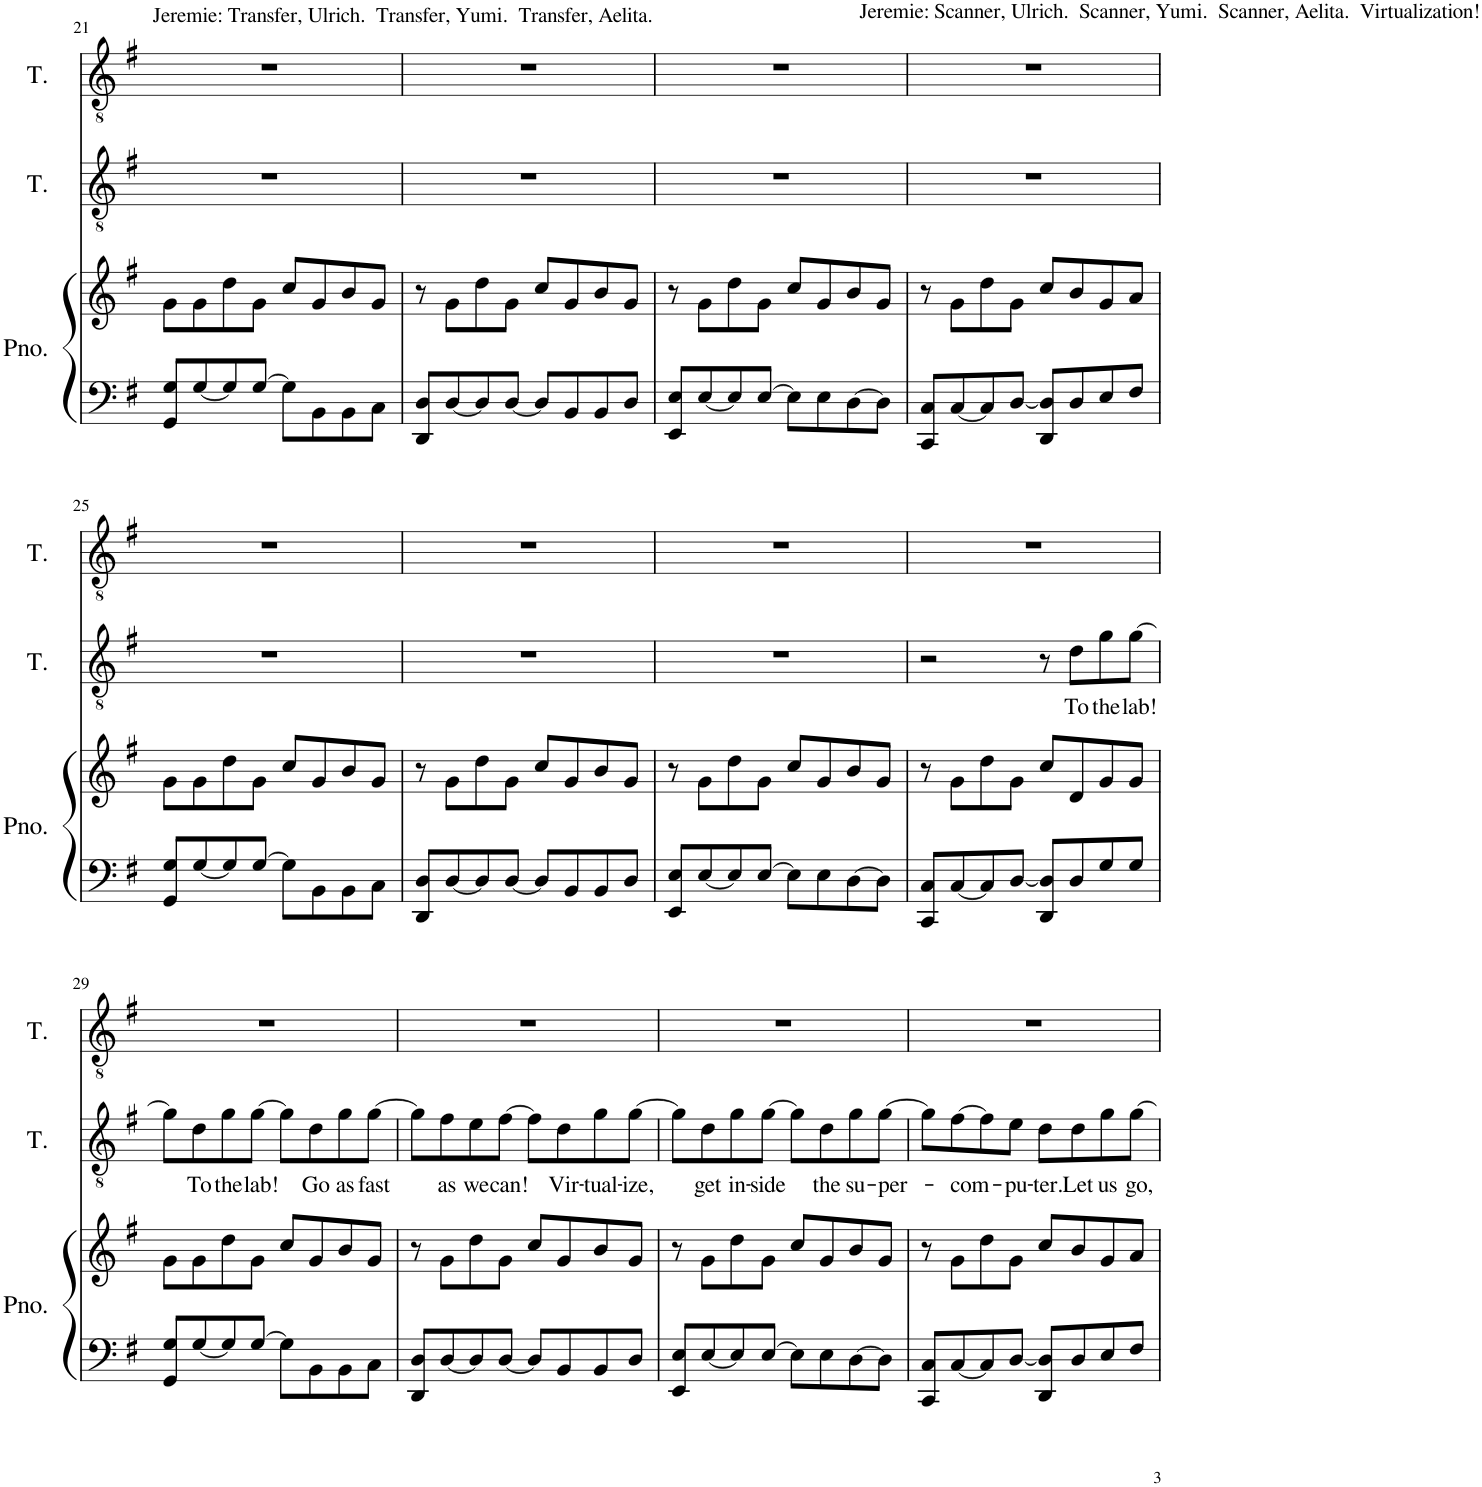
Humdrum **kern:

**kern	**kern	**kern	**text	**kern
*part3	*part3	*part2	*part2	*part1
*staff4	*staff3	*staff2	*staff2	*staff1
*I"Piano	*	*I"Tenor	*	*I"Tenor
*I'Pno.	*	*I'T.	*	*I'T.
!!LO:PB:g=z
*clefF4	*clefG2	*clefGv2	*	*clefGv2
*k[f#]	*k[f#]	*k[f#]	*	*k[f#]
=21	=21	=21	=21	=21
!	!	!	!	!LO:TX:a:t=Jeremie&colon; Transfer, Ulrich.  Transfer, Yumi.  Transfer, Aelita.
8GG/ 8G/L	8g\L	1r	.	1r
[8G/	8g\	.	.	.
8G/]	8dd\	.	.	.
[8G/J	8g\J	.	.	.
8G\L]	8cc/L	.	.	.
8BB\	8g/	.	.	.
8BB\	8b/	.	.	.
8C\J	8g/J	.	.	.
=22	=22	=22	=22	=22
8DD/ 8D/L	8r	1r	.	1r
[8D/	8g\L	.	.	.
8D/]	8dd\	.	.	.
[8D/J	8g\J	.	.	.
8D/L]	8cc/L	.	.	.
8BB/	8g/	.	.	.
8BB/	8b/	.	.	.
8D/J	8g/J	.	.	.
=23	=23	=23	=23	=23
!	!	!	!	!LO:TX:a:t=Jeremie&colon; Scanner, Ulrich.  Scanner, Yumi.  Scanner, Aelita.  Virtualization!
8EE/ 8E/L	8r	1r	.	1r
[8E/	8g\L	.	.	.
8E/]	8dd\	.	.	.
[8E/J	8g\J	.	.	.
8E\L]	8cc/L	.	.	.
8E\	8g/	.	.	.
[8D\	8b/	.	.	.
8D\J]	8g/J	.	.	.
=24	=24	=24	=24	=24
8CC/ 8C/L	8r	1r	.	1r
[8C/	8g\L	.	.	.
8C/]	8dd\	.	.	.
[8D/J	8g\J	.	.	.
8DD/ 8D/]L	8cc/L	.	.	.
8D/	8b/	.	.	.
8E/	8g/	.	.	.
8F#/J	8a/J	.	.	.
!!LO:LB:g=z
=25	=25	=25	=25	=25
8GG/ 8G/L	8g\L	1r	.	1r
[8G/	8g\	.	.	.
8G/]	8dd\	.	.	.
[8G/J	8g\J	.	.	.
8G\L]	8cc/L	.	.	.
8BB\	8g/	.	.	.
8BB\	8b/	.	.	.
8C\J	8g/J	.	.	.
=26	=26	=26	=26	=26
8DD/ 8D/L	8r	1r	.	1r
[8D/	8g\L	.	.	.
8D/]	8dd\	.	.	.
[8D/J	8g\J	.	.	.
8D/L]	8cc/L	.	.	.
8BB/	8g/	.	.	.
8BB/	8b/	.	.	.
8D/J	8g/J	.	.	.
=27	=27	=27	=27	=27
8EE/ 8E/L	8r	1r	.	1r
[8E/	8g\L	.	.	.
8E/]	8dd\	.	.	.
[8E/J	8g\J	.	.	.
8E\L]	8cc/L	.	.	.
8E\	8g/	.	.	.
[8D\	8b/	.	.	.
8D\J]	8g/J	.	.	.
=28	=28	=28	=28	=28
8CC/ 8C/L	8r	2r	.	1r
[8C/	8g\L	.	.	.
8C/]	8dd\	.	.	.
[8D/J	8g\J	.	.	.
8DD/ 8D/]L	8cc/L	8r	.	.
!	!	!	!LO:LY:b	!
8D/	8d/	8d\L	To	.
!	!	!	!LO:LY:b	!
8G/	8g/	8g\	the	.
!	!	!	!LO:LY:b	!
8G/J	8g/J	[8g\J	lab!	.
!!LO:LB:g=z
=29	=29	=29	=29	=29
8GG/ 8G/L	8g\L	8g\L]	.	1r
!	!	!	!LO:LY:b	!
[8G/	8g\	8d\	To	.
!	!	!	!LO:LY:b	!
8G/]	8dd\	8g\	the	.
!	!	!	!LO:LY:b	!
[8G/J	8g\J	[8g\J	lab!	.
8G\L]	8cc/L	8g\L]	.	.
!	!	!	!LO:LY:b	!
8BB\	8g/	8d\	Go	.
!	!	!	!LO:LY:b	!
8BB\	8b/	8g\	as	.
!	!	!	!LO:LY:b	!
8C\J	8g/J	[8g\J	fast	.
=30	=30	=30	=30	=30
8DD/ 8D/L	8r	8g\L]	.	1r
!	!	!	!LO:LY:b	!
[8D/	8g\L	8f#\	as	.
!	!	!	!LO:LY:b	!
8D/]	8dd\	8e\	we	.
!	!	!	!LO:LY:b	!
[8D/J	8g\J	[8f#\J	can!	.
8D/L]	8cc/L	8f#\L]	.	.
!	!	!	!LO:LY:b	!
8BB/	8g/	8d\	Vir-	.
!	!	!	!LO:LY:b	!
8BB/	8b/	8g\	-tual-	.
!	!	!	!LO:LY:b	!
8D/J	8g/J	[8g\J	-ize,	.
=31	=31	=31	=31	=31
8EE/ 8E/L	8r	8g\L]	.	1r
!	!	!	!LO:LY:b	!
[8E/	8g\L	8d\	get	.
!	!	!	!LO:LY:b	!
8E/]	8dd\	8g\	in-	.
!	!	!	!LO:LY:b	!
[8E/J	8g\J	[8g\J	-side	.
8E\L]	8cc/L	8g\L]	.	.
!	!	!	!LO:LY:b	!
8E\	8g/	8d\	the	.
!	!	!	!LO:LY:b	!
[8D\	8b/	8g\	su-	.
!	!	!	!LO:LY:b	!
8D\J]	8g/J	[8g\J	-per-	.
=32	=32	=32	=32	=32
8CC/ 8C/L	8r	8g\L]	.	1r
!	!	!	!LO:LY:b	!
[8C/	8g\L	[8f#\	-com-	.
8C/]	8dd\	8f#\]	.	.
!	!	!	!LO:LY:b	!
[8D/J	8g\J	8e\J	-pu-	.
!	!	!	!LO:LY:b	!
8DD/ 8D/]L	8cc/L	8d\L	-ter.	.
!	!	!	!LO:LY:b	!
8D/	8b/	8d\	Let	.
!	!	!	!LO:LY:b	!
8E/	8g/	8g\	us	.
!	!	!	!LO:LY:b	!
8F#/J	8a/J	[8g\J	go,	.
=	=	=	=	=
*-	*-	*-	*-	*-
